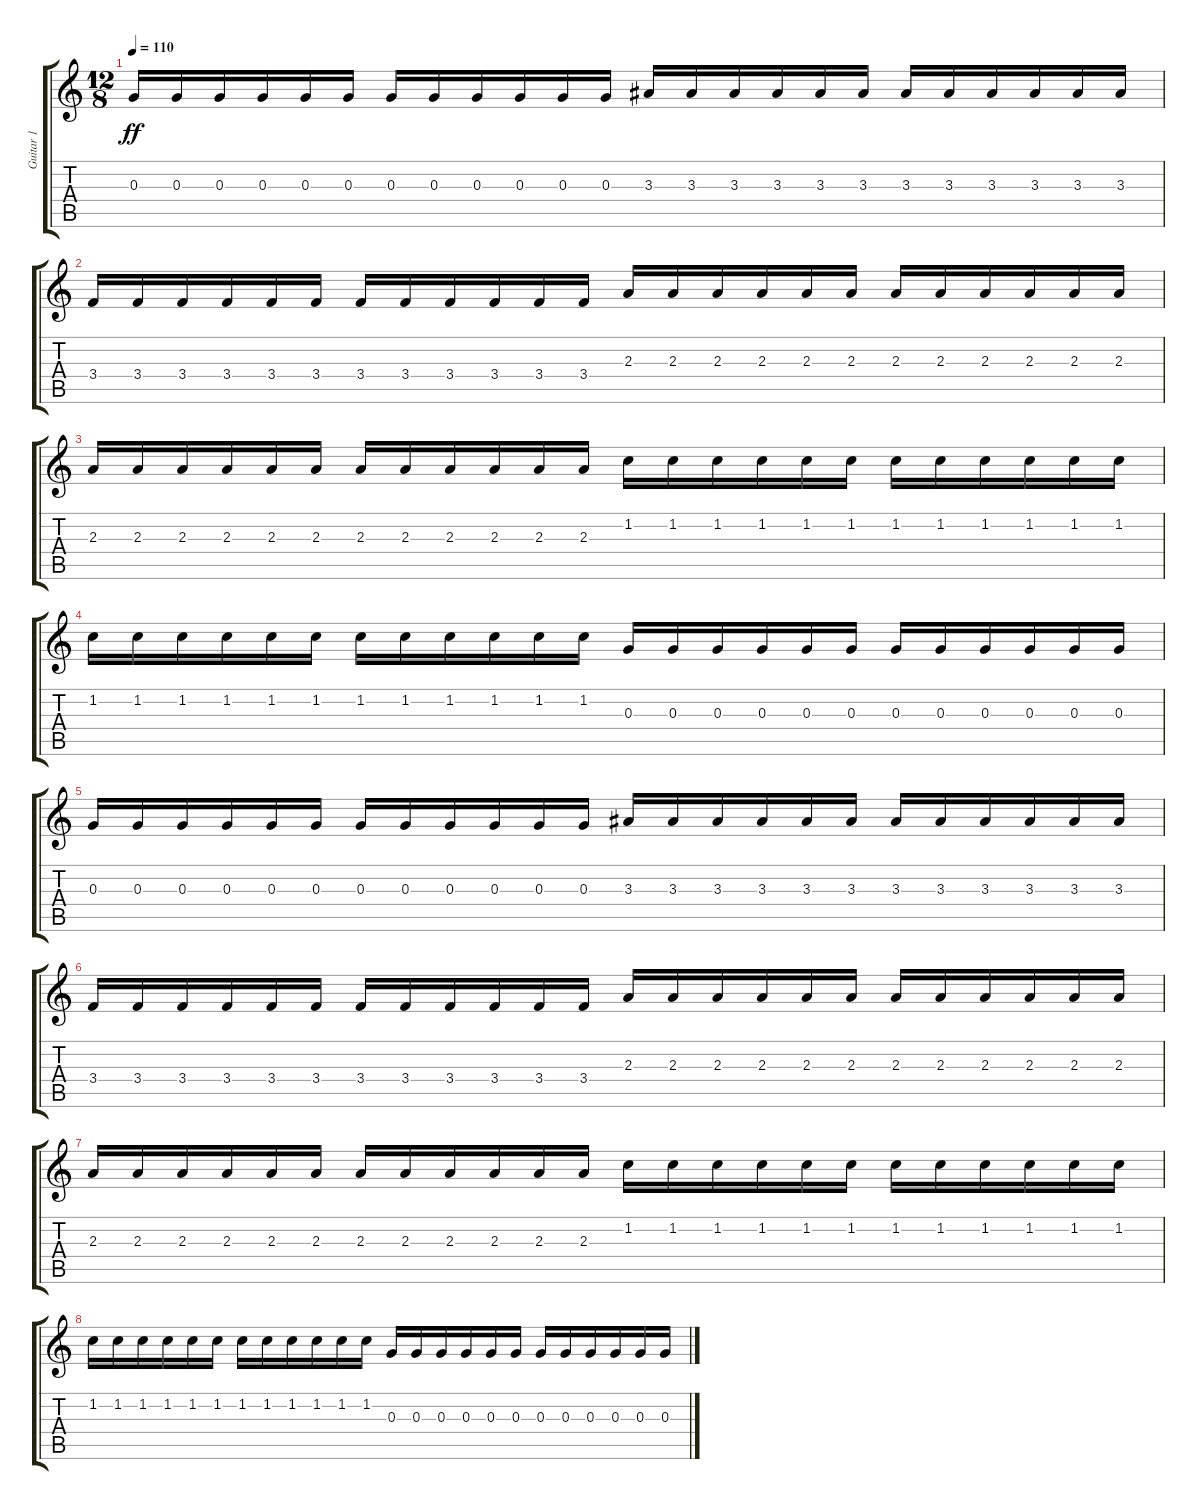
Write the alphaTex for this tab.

\track ("Guitar 1" "Guitar 1") {instrument distortionguitar}
\staff {score tabs}
\tuning (E4 B3 G3 D3 A2 E2) {hide}
\ts (12 8)
\tempo 110
\clef g2
\ks c
0.3.16{dy ff} 0.3.16 0.3.16 0.3.16 0.3.16 0.3.16 0.3.16 0.3.16 0.3.16 0.3.16 0.3.16 0.3.16 3.3.16 3.3.16 3.3.16 3.3.16 3.3.16 3.3.16 3.3.16 3.3.16 3.3.16 3.3.16 3.3.16 3.3.16 |
3.4.16 3.4.16 3.4.16 3.4.16 3.4.16 3.4.16 3.4.16 3.4.16 3.4.16 3.4.16 3.4.16 3.4.16 2.3.16 2.3.16 2.3.16 2.3.16 2.3.16 2.3.16 2.3.16 2.3.16 2.3.16 2.3.16 2.3.16 2.3.16 |
2.3.16 2.3.16 2.3.16 2.3.16 2.3.16 2.3.16 2.3.16 2.3.16 2.3.16 2.3.16 2.3.16 2.3.16 1.2.16 1.2.16 1.2.16 1.2.16 1.2.16 1.2.16 1.2.16 1.2.16 1.2.16 1.2.16 1.2.16 1.2.16 |
1.2.16 1.2.16 1.2.16 1.2.16 1.2.16 1.2.16 1.2.16 1.2.16 1.2.16 1.2.16 1.2.16 1.2.16 0.3.16 0.3.16 0.3.16 0.3.16 0.3.16 0.3.16 0.3.16 0.3.16 0.3.16 0.3.16 0.3.16 0.3.16 |
0.3.16 0.3.16 0.3.16 0.3.16 0.3.16 0.3.16 0.3.16 0.3.16 0.3.16 0.3.16 0.3.16 0.3.16 3.3.16 3.3.16 3.3.16 3.3.16 3.3.16 3.3.16 3.3.16 3.3.16 3.3.16 3.3.16 3.3.16 3.3.16 |
3.4.16 3.4.16 3.4.16 3.4.16 3.4.16 3.4.16 3.4.16 3.4.16 3.4.16 3.4.16 3.4.16 3.4.16 2.3.16 2.3.16 2.3.16 2.3.16 2.3.16 2.3.16 2.3.16 2.3.16 2.3.16 2.3.16 2.3.16 2.3.16 |
2.3.16 2.3.16 2.3.16 2.3.16 2.3.16 2.3.16 2.3.16 2.3.16 2.3.16 2.3.16 2.3.16 2.3.16 1.2.16 1.2.16 1.2.16 1.2.16 1.2.16 1.2.16 1.2.16 1.2.16 1.2.16 1.2.16 1.2.16 1.2.16 |
1.2.16 1.2.16 1.2.16 1.2.16 1.2.16 1.2.16 1.2.16 1.2.16 1.2.16 1.2.16 1.2.16 1.2.16 0.3.16 0.3.16 0.3.16 0.3.16 0.3.16 0.3.16 0.3.16 0.3.16 0.3.16 0.3.16 0.3.16 0.3.16
